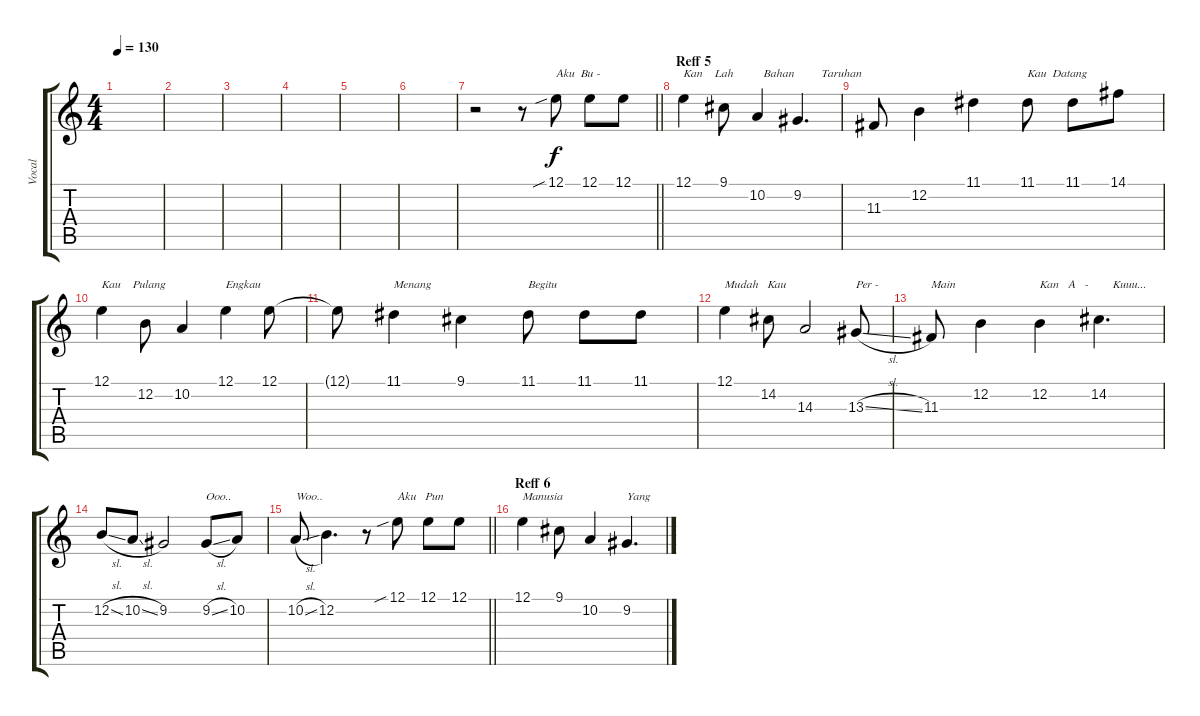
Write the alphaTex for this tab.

\track ("Vocal" "Vocal") {instrument lead1square}
\staff {score tabs}
\tuning (E4 B3 G3 D3 A2 E2) {hide}
\ts (4 4)
\tempo 130
\clef g2
\ks c
|
|
|
|
|
|
\barLineRight lightlight
r.2 r.8 12.1{sib}.8{txt "Aku  Bu -"} 12.1.8 12.1.8 |
\section ("" "Reff 5")
12.1.4{txt "Kan    Lah          Bahan         Taruhan"} 9.1.8 10.2.4 9.2.4{d} |
11.3.8 12.2.4 11.1.4 11.1.8{txt "Kau  Datang"} 11.1.8 14.1.8 |
12.1.4{txt "Kau    Pulang"} 12.2.8 10.2.4 12.1.4{txt "Engkau"} 12.1.8 |
12.1{t}.8 11.1.4{txt "Menang"} 9.1.4 11.1.8{txt "Begitu"} 11.1.8 11.1.8 |
12.1.4{txt "Mudah   Kau"} 14.2.8 14.3.2 13.3{sl}.8{txt "Per -"} |
11.3.8{txt "Main"} 12.2.4 12.2.4{txt "Kan   A   -        Kuuu..."} 14.2.4{d} |
12.2{sl}.8 10.2{sl}.8 9.2.2 9.2{sl}.8{txt "Ooo.."} 10.2.8 |
\barLineRight lightlight
10.2{sl}.8{txt "Woo.."} 12.2.4{d} r.8 12.1{sib}.8{txt "Aku   Pun"} 12.1.8 12.1.8 |
\section ("" "Reff 6")
12.1.4{txt "Manusia"} 9.1.8 10.2.4 9.2.4{d txt "Yang"}
